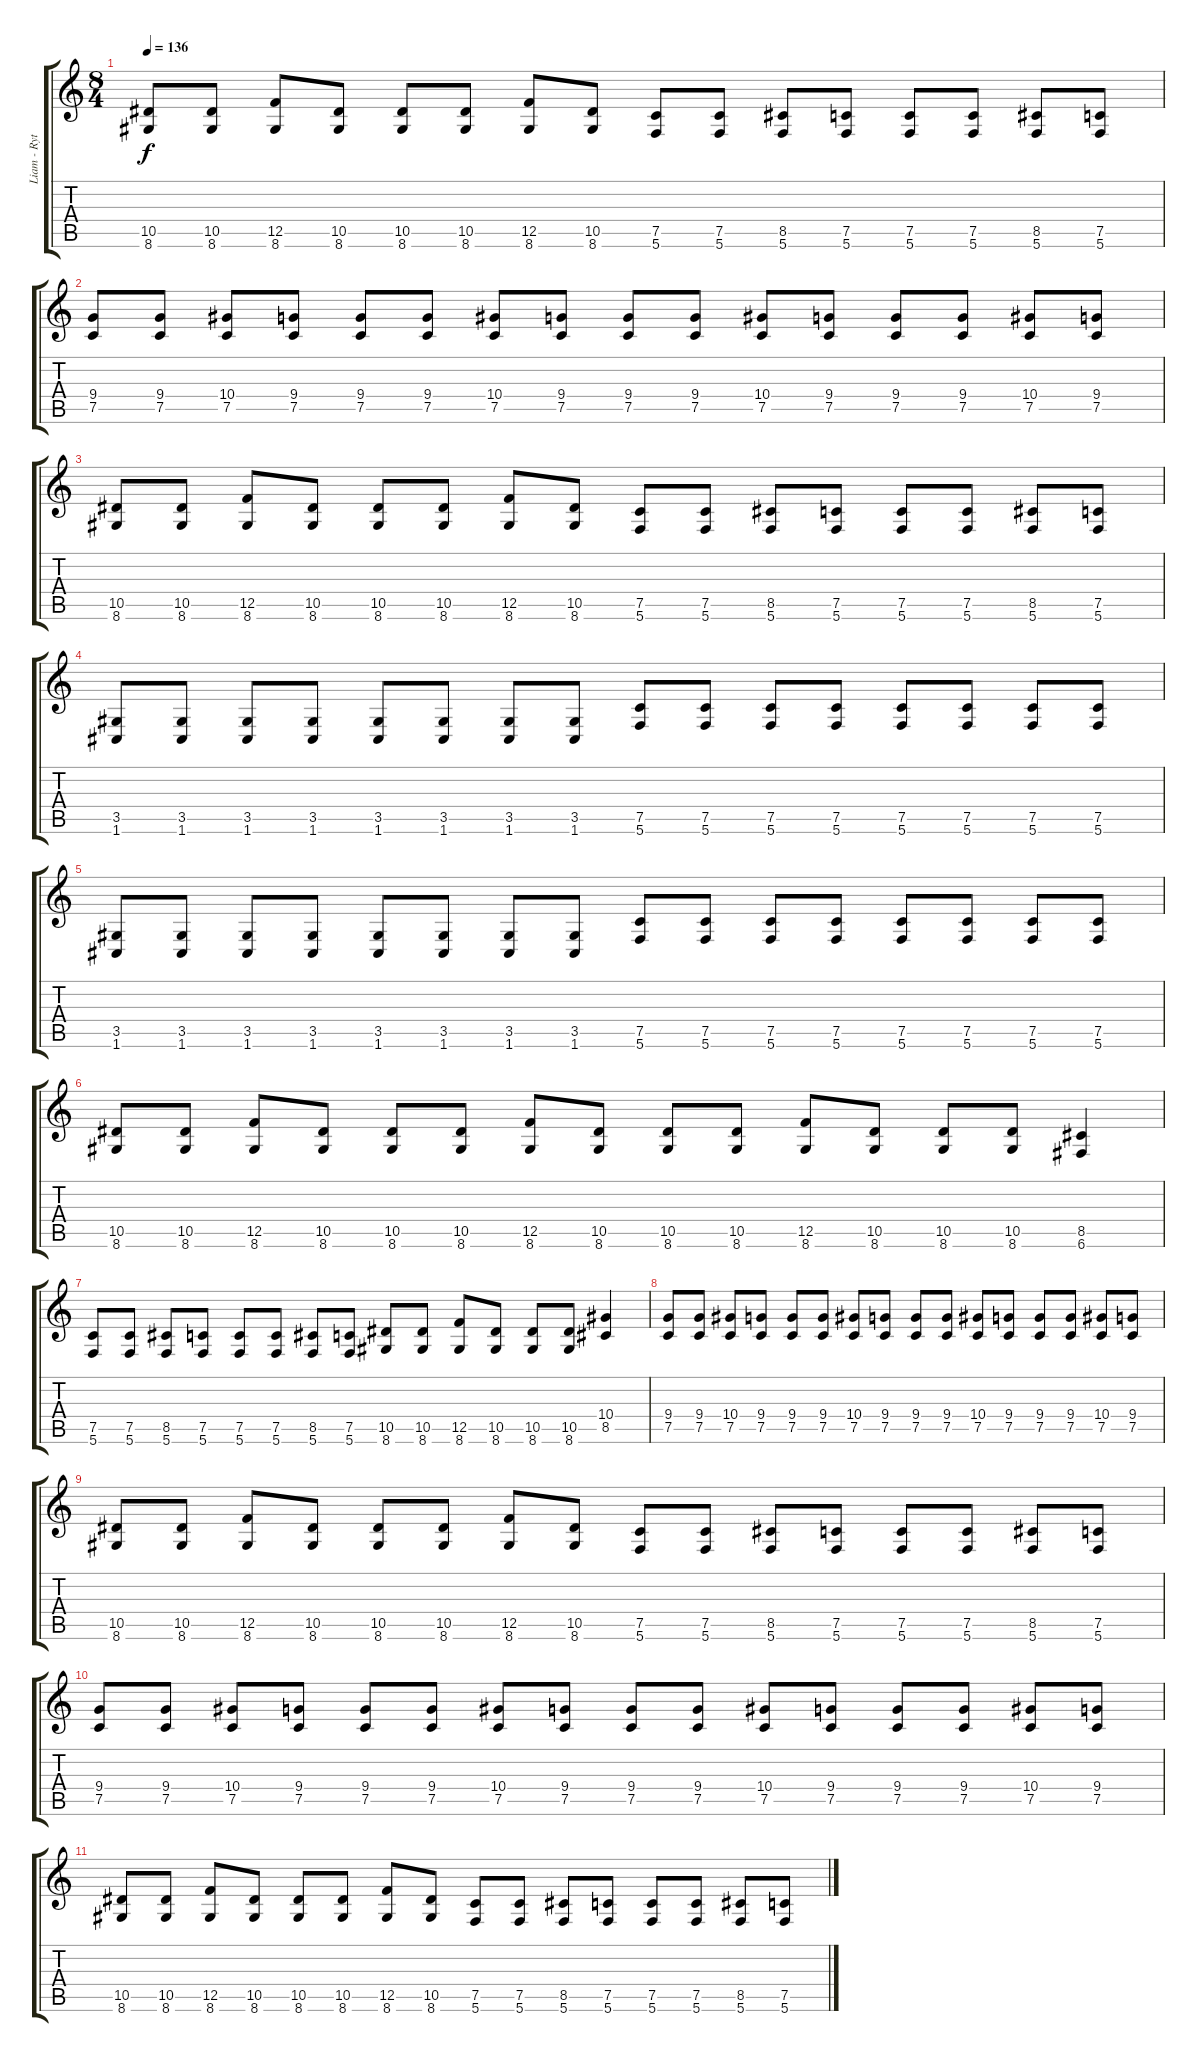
\track ("Liam - Rythm Guitar" "Liam - Ryt") {instrument distortionguitar}
\staff {score tabs}
\tuning (C4 G3 Eb3 Bb2 F2 C2) {hide}
\ts (8 4)
\tempo 136
\clef g2
\ks c
(10.5 8.6).8{dy f} (10.5 8.6).8 (12.5 8.6).8 (10.5 8.6).8 (10.5 8.6).8 (10.5 8.6).8 (12.5 8.6).8 (10.5 8.6).8 (7.5 5.6).8 (7.5 5.6).8 (8.5 5.6).8 (7.5 5.6).8 (7.5 5.6).8 (7.5 5.6).8 (8.5 5.6).8 (7.5 5.6).8 |
(9.4 7.5).8 (9.4 7.5).8 (10.4 7.5).8 (9.4 7.5).8 (9.4 7.5).8 (9.4 7.5).8 (10.4 7.5).8 (9.4 7.5).8 (9.4 7.5).8 (9.4 7.5).8 (10.4 7.5).8 (9.4 7.5).8 (9.4 7.5).8 (9.4 7.5).8 (10.4 7.5).8 (9.4 7.5).8 |
(10.5 8.6).8 (10.5 8.6).8 (12.5 8.6).8 (10.5 8.6).8 (10.5 8.6).8 (10.5 8.6).8 (12.5 8.6).8 (10.5 8.6).8 (7.5 5.6).8 (7.5 5.6).8 (8.5 5.6).8 (7.5 5.6).8 (7.5 5.6).8 (7.5 5.6).8 (8.5 5.6).8 (7.5 5.6).8 |
(3.5 1.6).8 (3.5 1.6).8 (3.5 1.6).8 (3.5 1.6).8 (3.5 1.6).8 (3.5 1.6).8 (3.5 1.6).8 (3.5 1.6).8 (7.5 5.6).8 (7.5 5.6).8 (7.5 5.6).8 (7.5 5.6).8 (7.5 5.6).8 (7.5 5.6).8 (7.5 5.6).8 (7.5 5.6).8 |
(3.5 1.6).8 (3.5 1.6).8 (3.5 1.6).8 (3.5 1.6).8 (3.5 1.6).8 (3.5 1.6).8 (3.5 1.6).8 (3.5 1.6).8 (7.5 5.6).8 (7.5 5.6).8 (7.5 5.6).8 (7.5 5.6).8 (7.5 5.6).8 (7.5 5.6).8 (7.5 5.6).8 (7.5 5.6).8 |
(10.5 8.6).8 (10.5 8.6).8 (12.5 8.6).8 (10.5 8.6).8 (10.5 8.6).8 (10.5 8.6).8 (12.5 8.6).8 (10.5 8.6).8 (10.5 8.6).8 (10.5 8.6).8 (12.5 8.6).8 (10.5 8.6).8 (10.5 8.6).8 (10.5 8.6).8 (8.5 6.6).4 |
(7.5 5.6).8 (7.5 5.6).8 (8.5 5.6).8 (7.5 5.6).8 (7.5 5.6).8 (7.5 5.6).8 (8.5 5.6).8 (7.5 5.6).8 (10.5 8.6).8 (10.5 8.6).8 (12.5 8.6).8 (10.5 8.6).8 (10.5 8.6).8 (10.5 8.6).8 (10.4 8.5).4 |
(9.4 7.5).8 (9.4 7.5).8 (10.4 7.5).8 (9.4 7.5).8 (9.4 7.5).8 (9.4 7.5).8 (10.4 7.5).8 (9.4 7.5).8 (9.4 7.5).8 (9.4 7.5).8 (10.4 7.5).8 (9.4 7.5).8 (9.4 7.5).8 (9.4 7.5).8 (10.4 7.5).8 (9.4 7.5).8 |
(10.5 8.6).8 (10.5 8.6).8 (12.5 8.6).8 (10.5 8.6).8 (10.5 8.6).8 (10.5 8.6).8 (12.5 8.6).8 (10.5 8.6).8 (7.5 5.6).8 (7.5 5.6).8 (8.5 5.6).8 (7.5 5.6).8 (7.5 5.6).8 (7.5 5.6).8 (8.5 5.6).8 (7.5 5.6).8 |
(9.4 7.5).8 (9.4 7.5).8 (10.4 7.5).8 (9.4 7.5).8 (9.4 7.5).8 (9.4 7.5).8 (10.4 7.5).8 (9.4 7.5).8 (9.4 7.5).8 (9.4 7.5).8 (10.4 7.5).8 (9.4 7.5).8 (9.4 7.5).8 (9.4 7.5).8 (10.4 7.5).8 (9.4 7.5).8 |
(10.5 8.6).8 (10.5 8.6).8 (12.5 8.6).8 (10.5 8.6).8 (10.5 8.6).8 (10.5 8.6).8 (12.5 8.6).8 (10.5 8.6).8 (7.5 5.6).8 (7.5 5.6).8 (8.5 5.6).8 (7.5 5.6).8 (7.5 5.6).8 (7.5 5.6).8 (8.5 5.6).8 (7.5 5.6).8
